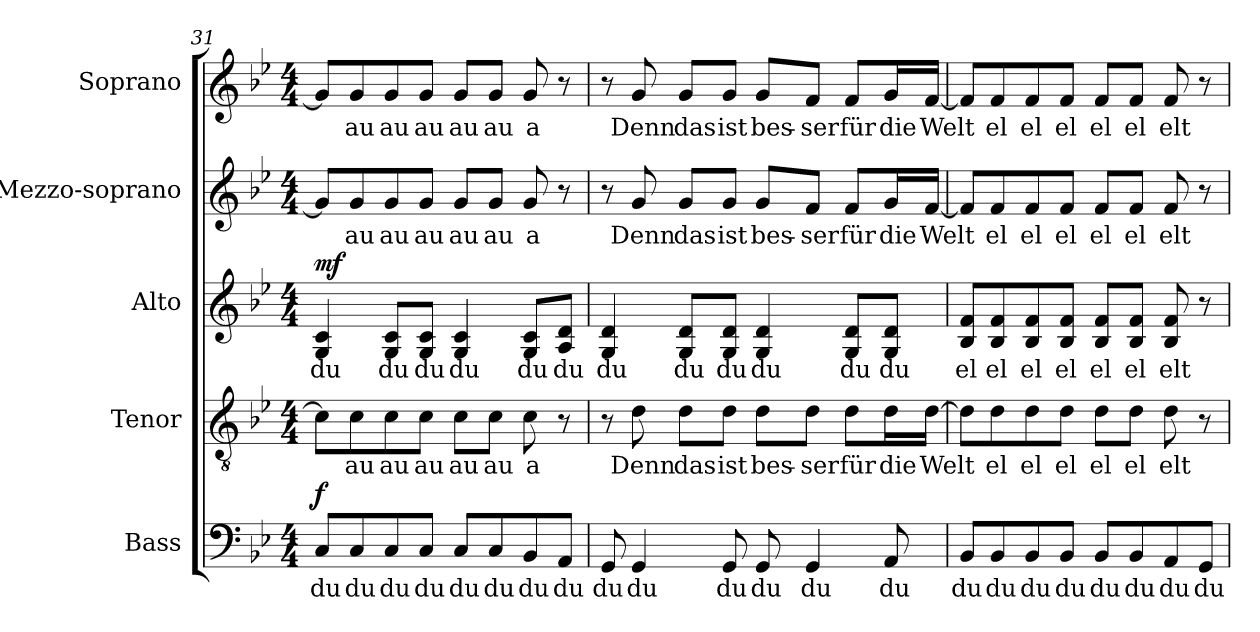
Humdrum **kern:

**kern	**text	**dynam	**kern	**text	**kern	**text	**dynam	**kern	**text	**kern	**text
*part5	*part5	*part5	*part4	*part4	*part3	*part3	*part3	*part2	*part2	*part1	*part1
*staff5	*staff5	*staff5	*staff4	*staff4	*staff3	*staff3	*staff3	*staff2	*staff2	*staff1	*staff1
*I"Bass	*	*	*I"Tenor	*	*I"Alto	*	*	*I"Mezzo-soprano	*	*I"Soprano	*
*I'B.	*	*	*I'T.	*	*I'A.	*	*	*I'M-S.	*	*I'S.	*
*clefF4	*	*	*clefGv2	*	*clefG2	*	*	*clefG2	*	*clefG2	*
*	*	*	*ITrd7c12	*	*	*	*	*	*	*	*
*k[b-e-]	*	*	*k[b-e-]	*	*k[b-e-]	*	*	*k[b-e-]	*	*k[b-e-]	*
*g:	*	*	*g:	*	*g:	*	*	*g:	*	*g:	*
*M4/4	*	*	*M4/4	*	*M4/4	*	*	*M4/4	*	*M4/4	*
=31	=31	=31	=31	=31	=31	=31	=31	=31	=31	=31	=31
!	!LO:LY:b:color=#000000	!	!	!	!	!	!	!	!	!	!
!	!	!	!	!	!	!LO:LY:b:color=#000000	!	!	!	!	!
8Ci/L	du	f	8Ci\L]	.	4Gi/ 4ci	du	mf	8gi/L]	.	8gi/L]	.
!	!LO:LY:b:color=#000000	!	!	!	!	!	!	!	!	!	!
!	!	!	!	!LO:LY:b:color=#000000	!	!	!	!	!	!	!
!	!	!	!	!	!	!	!	!	!LO:LY:b:color=#000000	!	!
!	!	!	!	!	!	!	!	!	!	!	!LO:LY:b:color=#000000
8Ci/	du	.	8Ci\	au	.	.	.	8gi/	au	8gi/	au
!	!LO:LY:b:color=#000000	!	!	!	!	!	!	!	!	!	!
!	!	!	!	!LO:LY:b:color=#000000	!	!	!	!	!	!	!
!	!	!	!	!	!	!LO:LY:b:color=#000000	!	!	!	!	!
!	!	!	!	!	!	!	!	!	!LO:LY:b:color=#000000	!	!
!	!	!	!	!	!	!	!	!	!	!	!LO:LY:b:color=#000000
8Ci/	du	.	8Ci\	au	8Gi/ 8ciL	du	.	8gi/	au	8gi/	au
!	!LO:LY:b:color=#000000	!	!	!	!	!	!	!	!	!	!
!	!	!	!	!LO:LY:b:color=#000000	!	!	!	!	!	!	!
!	!	!	!	!	!	!LO:LY:b:color=#000000	!	!	!	!	!
!	!	!	!	!	!	!	!	!	!LO:LY:b:color=#000000	!	!
!	!	!	!	!	!	!	!	!	!	!	!LO:LY:b:color=#000000
8Ci/J	du	.	8Ci\J	au	8Gi/ 8ciJ	du	.	8gi/J	au	8gi/J	au
!	!LO:LY:b:color=#000000	!	!	!	!	!	!	!	!	!	!
!	!	!	!	!LO:LY:b:color=#000000	!	!	!	!	!	!	!
!	!	!	!	!	!	!LO:LY:b:color=#000000	!	!	!	!	!
!	!	!	!	!	!	!	!	!	!LO:LY:b:color=#000000	!	!
!	!	!	!	!	!	!	!	!	!	!	!LO:LY:b:color=#000000
8Ci/L	du	.	8Ci\L	au	4Gi/ 4ci	du	.	8gi/L	au	8gi/L	au
!	!LO:LY:b:color=#000000	!	!	!	!	!	!	!	!	!	!
!	!	!	!	!LO:LY:b:color=#000000	!	!	!	!	!	!	!
!	!	!	!	!	!	!	!	!	!LO:LY:b:color=#000000	!	!
!	!	!	!	!	!	!	!	!	!	!	!LO:LY:b:color=#000000
8Ci/	du	.	8Ci\J	au	.	.	.	8gi/J	au	8gi/J	au
!	!LO:LY:b:color=#000000	!	!	!	!	!	!	!	!	!	!
!	!	!	!	!LO:LY:b:color=#000000	!	!	!	!	!	!	!
!	!	!	!	!	!	!LO:LY:b:color=#000000	!	!	!	!	!
!	!	!	!	!	!	!	!	!	!LO:LY:b:color=#000000	!	!
!	!	!	!	!	!	!	!	!	!	!	!LO:LY:b:color=#000000
8BB-i/	du	.	8Ci\	a	8Gi/ 8ciL	du	.	8gi/	a	8gi/	a
!	!LO:LY:b:color=#000000	!	!	!	!	!	!	!	!	!	!
!	!	!	!	!	!	!LO:LY:b:color=#000000	!	!	!	!	!
8AAi/J	du	.	8r	.	8Ai/ 8diJ	du	.	8r	.	8r	.
!!LO:PB:g=z
=32	=32	=32	=32	=32	=32	=32	=32	=32	=32	=32	=32
!	!LO:LY:b:color=#000000	!	!	!	!	!	!	!	!	!	!
!	!	!	!	!	!	!LO:LY:b:color=#000000	!	!	!	!	!
8GGi/	du	.	8r	.	4Gi/ 4di	du	.	8r	.	8r	.
!	!LO:LY:b:color=#000000	!	!	!	!	!	!	!	!	!	!
!	!	!	!	!LO:LY:b:color=#000000	!	!	!	!	!	!	!
!	!	!	!	!	!	!	!	!	!LO:LY:b:color=#000000	!	!
!	!	!	!	!	!	!	!	!	!	!	!LO:LY:b:color=#000000
4GGi/	du	.	8Di\	Denn	.	.	.	8gi/	Denn	8gi/	Denn
!	!	!	!	!LO:LY:b:color=#000000	!	!	!	!	!	!	!
!	!	!	!	!	!	!LO:LY:b:color=#000000	!	!	!	!	!
!	!	!	!	!	!	!	!	!	!LO:LY:b:color=#000000	!	!
!	!	!	!	!	!	!	!	!	!	!	!LO:LY:b:color=#000000
.	.	.	8Di\L	das	8Gi/ 8diL	du	.	8gi/L	das	8gi/L	das
!	!LO:LY:b:color=#000000	!	!	!	!	!	!	!	!	!	!
!	!	!	!	!LO:LY:b:color=#000000	!	!	!	!	!	!	!
!	!	!	!	!	!	!LO:LY:b:color=#000000	!	!	!	!	!
!	!	!	!	!	!	!	!	!	!LO:LY:b:color=#000000	!	!
!	!	!	!	!	!	!	!	!	!	!	!LO:LY:b:color=#000000
8GGi/	du	.	8Di\J	ist	8Gi/ 8diJ	du	.	8gi/J	ist	8gi/J	ist
!	!LO:LY:b:color=#000000	!	!	!	!	!	!	!	!	!	!
!	!	!	!	!LO:LY:b:color=#000000	!	!	!	!	!	!	!
!	!	!	!	!	!	!LO:LY:b:color=#000000	!	!	!	!	!
!	!	!	!	!	!	!	!	!	!LO:LY:b:color=#000000	!	!
!	!	!	!	!	!	!	!	!	!	!	!LO:LY:b:color=#000000
8GGi/	du	.	8Di\L	bes-	4Gi/ 4di	du	.	8gi/L	bes-	8gi/L	bes-
!	!LO:LY:b:color=#000000	!	!	!	!	!	!	!	!	!	!
!	!	!	!	!LO:LY:b:color=#000000	!	!	!	!	!	!	!
!	!	!	!	!	!	!	!	!	!LO:LY:b:color=#000000	!	!
!	!	!	!	!	!	!	!	!	!	!	!LO:LY:b:color=#000000
4GGi/	du	.	8Di\J	-ser	.	.	.	8fi/J	-ser	8fi/J	-ser
!	!	!	!	!LO:LY:b:color=#000000	!	!	!	!	!	!	!
!	!	!	!	!	!	!LO:LY:b:color=#000000	!	!	!	!	!
!	!	!	!	!	!	!	!	!	!LO:LY:b:color=#000000	!	!
!	!	!	!	!	!	!	!	!	!	!	!LO:LY:b:color=#000000
.	.	.	8Di\L	für	8Gi/ 8diL	du	.	8fi/L	für	8fi/L	für
!	!LO:LY:b:color=#000000	!	!	!	!	!	!	!	!	!	!
!	!	!	!	!LO:LY:b:color=#000000	!	!	!	!	!	!	!
!	!	!	!	!	!	!LO:LY:b:color=#000000	!	!	!	!	!
!	!	!	!	!	!	!	!	!	!LO:LY:b:color=#000000	!	!
!	!	!	!	!	!	!	!	!	!	!	!LO:LY:b:color=#000000
8AAi/	du	.	16Di\L	die	8Gi/ 8diJ	du	.	16gi/L	die	16gi/L	die
!	!	!	!	!LO:LY:b:color=#000000	!	!	!	!	!	!	!
!	!	!	!	!	!	!	!	!	!LO:LY:b:color=#000000	!	!
!	!	!	!	!	!	!	!	!	!	!	!LO:LY:b:color=#000000
.	.	.	[16Di\JJ	Welt	.	.	.	[16fi/JJ	Welt	[16fi/JJ	Welt
=33	=33	=33	=33	=33	=33	=33	=33	=33	=33	=33	=33
!	!LO:LY:b:color=#000000	!	!	!	!	!	!	!	!	!	!
!	!	!	!	!	!	!LO:LY:b:color=#000000	!	!	!	!	!
8BB-i/L	du	.	8Di\L]	.	8B-i/ 8fiL	el	.	8fi/L]	.	8fi/L]	.
!	!LO:LY:b:color=#000000	!	!	!	!	!	!	!	!	!	!
!	!	!	!	!LO:LY:b:color=#000000	!	!	!	!	!	!	!
!	!	!	!	!	!	!LO:LY:b:color=#000000	!	!	!	!	!
!	!	!	!	!	!	!	!	!	!LO:LY:b:color=#000000	!	!
!	!	!	!	!	!	!	!	!	!	!	!LO:LY:b:color=#000000
8BB-i/	du	.	8Di\	el	8B-i/ 8fi	el	.	8fi/	el	8fi/	el
!	!LO:LY:b:color=#000000	!	!	!	!	!	!	!	!	!	!
!	!	!	!	!LO:LY:b:color=#000000	!	!	!	!	!	!	!
!	!	!	!	!	!	!LO:LY:b:color=#000000	!	!	!	!	!
!	!	!	!	!	!	!	!	!	!LO:LY:b:color=#000000	!	!
!	!	!	!	!	!	!	!	!	!	!	!LO:LY:b:color=#000000
8BB-i/	du	.	8Di\	el	8B-i/ 8fi	el	.	8fi/	el	8fi/	el
!	!LO:LY:b:color=#000000	!	!	!	!	!	!	!	!	!	!
!	!	!	!	!LO:LY:b:color=#000000	!	!	!	!	!	!	!
!	!	!	!	!	!	!LO:LY:b:color=#000000	!	!	!	!	!
!	!	!	!	!	!	!	!	!	!LO:LY:b:color=#000000	!	!
!	!	!	!	!	!	!	!	!	!	!	!LO:LY:b:color=#000000
8BB-i/J	du	.	8Di\J	el	8B-i/ 8fiJ	el	.	8fi/J	el	8fi/J	el
!	!LO:LY:b:color=#000000	!	!	!	!	!	!	!	!	!	!
!	!	!	!	!LO:LY:b:color=#000000	!	!	!	!	!	!	!
!	!	!	!	!	!	!LO:LY:b:color=#000000	!	!	!	!	!
!	!	!	!	!	!	!	!	!	!LO:LY:b:color=#000000	!	!
!	!	!	!	!	!	!	!	!	!	!	!LO:LY:b:color=#000000
8BB-i/L	du	.	8Di\L	el	8B-i/ 8fiL	el	.	8fi/L	el	8fi/L	el
!	!LO:LY:b:color=#000000	!	!	!	!	!	!	!	!	!	!
!	!	!	!	!LO:LY:b:color=#000000	!	!	!	!	!	!	!
!	!	!	!	!	!	!LO:LY:b:color=#000000	!	!	!	!	!
!	!	!	!	!	!	!	!	!	!LO:LY:b:color=#000000	!	!
!	!	!	!	!	!	!	!	!	!	!	!LO:LY:b:color=#000000
8BB-i/	du	.	8Di\J	el	8B-i/ 8fiJ	el	.	8fi/J	el	8fi/J	el
!	!LO:LY:b:color=#000000	!	!	!	!	!	!	!	!	!	!
!	!	!	!	!LO:LY:b:color=#000000	!	!	!	!	!	!	!
!	!	!	!	!	!	!LO:LY:b:color=#000000	!	!	!	!	!
!	!	!	!	!	!	!	!	!	!LO:LY:b:color=#000000	!	!
!	!	!	!	!	!	!	!	!	!	!	!LO:LY:b:color=#000000
8AAi/	du	.	8Di\	elt	8B-i/ 8fi	elt	.	8fi/	elt	8fi/	elt
!	!LO:LY:b:color=#000000	!	!	!	!	!	!	!	!	!	!
8GGi/J	du	.	8r	.	8r	.	.	8r	.	8r	.
=	=	=	=	=	=	=	=	=	=	=	=
*-	*-	*-	*-	*-	*-	*-	*-	*-	*-	*-	*-
